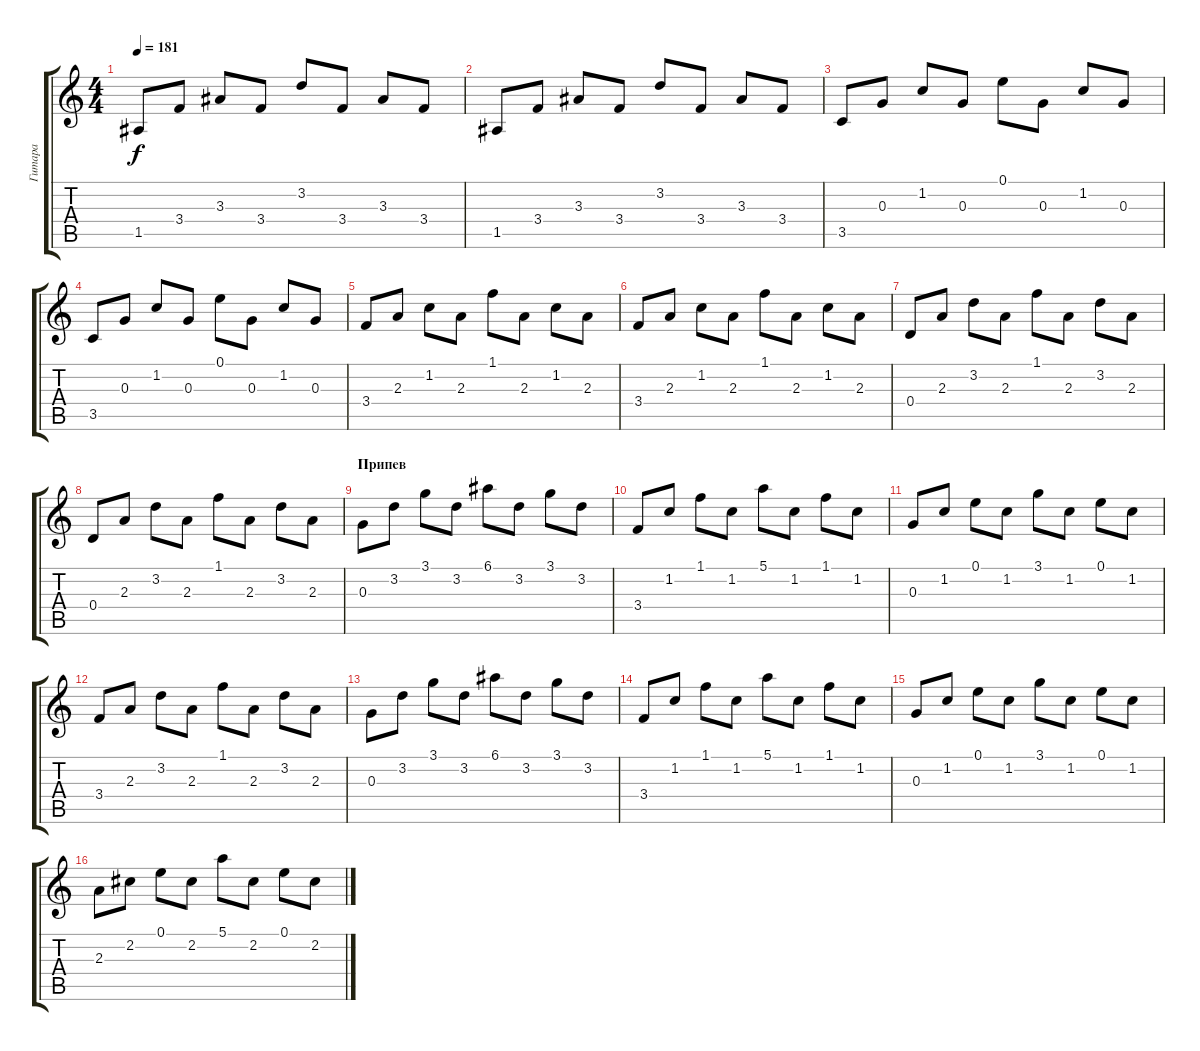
\track ("Гитара" "Гитара") {instrument acousticguitarsteel}
\staff {score tabs}
\tuning (E4 B3 G3 D3 A2 E2) {hide}
\ts (4 4)
\tempo 181
\clef g2
\ks c
1.5.8{dy f} 3.4.8 3.3.8 3.4.8 3.2.8 3.4.8 3.3.8 3.4.8 |
1.5.8 3.4.8 3.3.8 3.4.8 3.2.8 3.4.8 3.3.8 3.4.8 |
3.5.8 0.3.8 1.2.8 0.3.8 0.1.8 0.3.8 1.2.8 0.3.8 |
3.5.8 0.3.8 1.2.8 0.3.8 0.1.8 0.3.8 1.2.8 0.3.8 |
3.4.8 2.3.8 1.2.8 2.3.8 1.1.8 2.3.8 1.2.8 2.3.8 |
3.4.8 2.3.8 1.2.8 2.3.8 1.1.8 2.3.8 1.2.8 2.3.8 |
0.4.8 2.3.8 3.2.8 2.3.8 1.1.8 2.3.8 3.2.8 2.3.8 |
0.4.8 2.3.8 3.2.8 2.3.8 1.1.8 2.3.8 3.2.8 2.3.8 |
\section ("" "Припев")
0.3.8 3.2.8 3.1.8 3.2.8 6.1.8 3.2.8 3.1.8 3.2.8 |
3.4.8 1.2.8 1.1.8 1.2.8 5.1.8 1.2.8 1.1.8 1.2.8 |
0.3.8 1.2.8 0.1.8 1.2.8 3.1.8 1.2.8 0.1.8 1.2.8 |
3.4.8 2.3.8 3.2.8 2.3.8 1.1.8 2.3.8 3.2.8 2.3.8 |
0.3.8 3.2.8 3.1.8 3.2.8 6.1.8 3.2.8 3.1.8 3.2.8 |
3.4.8 1.2.8 1.1.8 1.2.8 5.1.8 1.2.8 1.1.8 1.2.8 |
0.3.8 1.2.8 0.1.8 1.2.8 3.1.8 1.2.8 0.1.8 1.2.8 |
2.3.8 2.2.8 0.1.8 2.2.8 5.1.8 2.2.8 0.1.8 2.2.8
